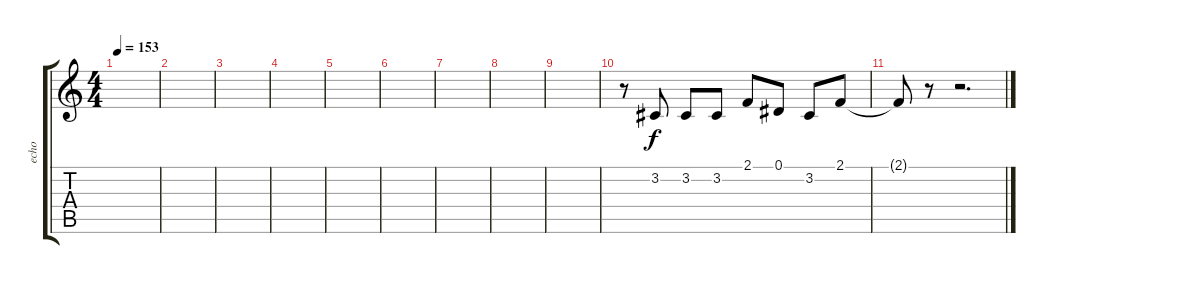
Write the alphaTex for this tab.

\track ("echo" "echo") {instrument lead8bassandlead}
\staff {score tabs}
\tuning (Eb4 Bb3 Gb3 Eb3 Ab2 Eb2) {hide}
\ts (4 4)
\tempo 153
\clef g2
\ks c
|
|
|
|
|
|
|
|
|
r.8 3.2.8 3.2.8 3.2.8 2.1.8 0.1.8 3.2.8 2.1.8 |
2.1{t}.8 r.8 r.2{d}
